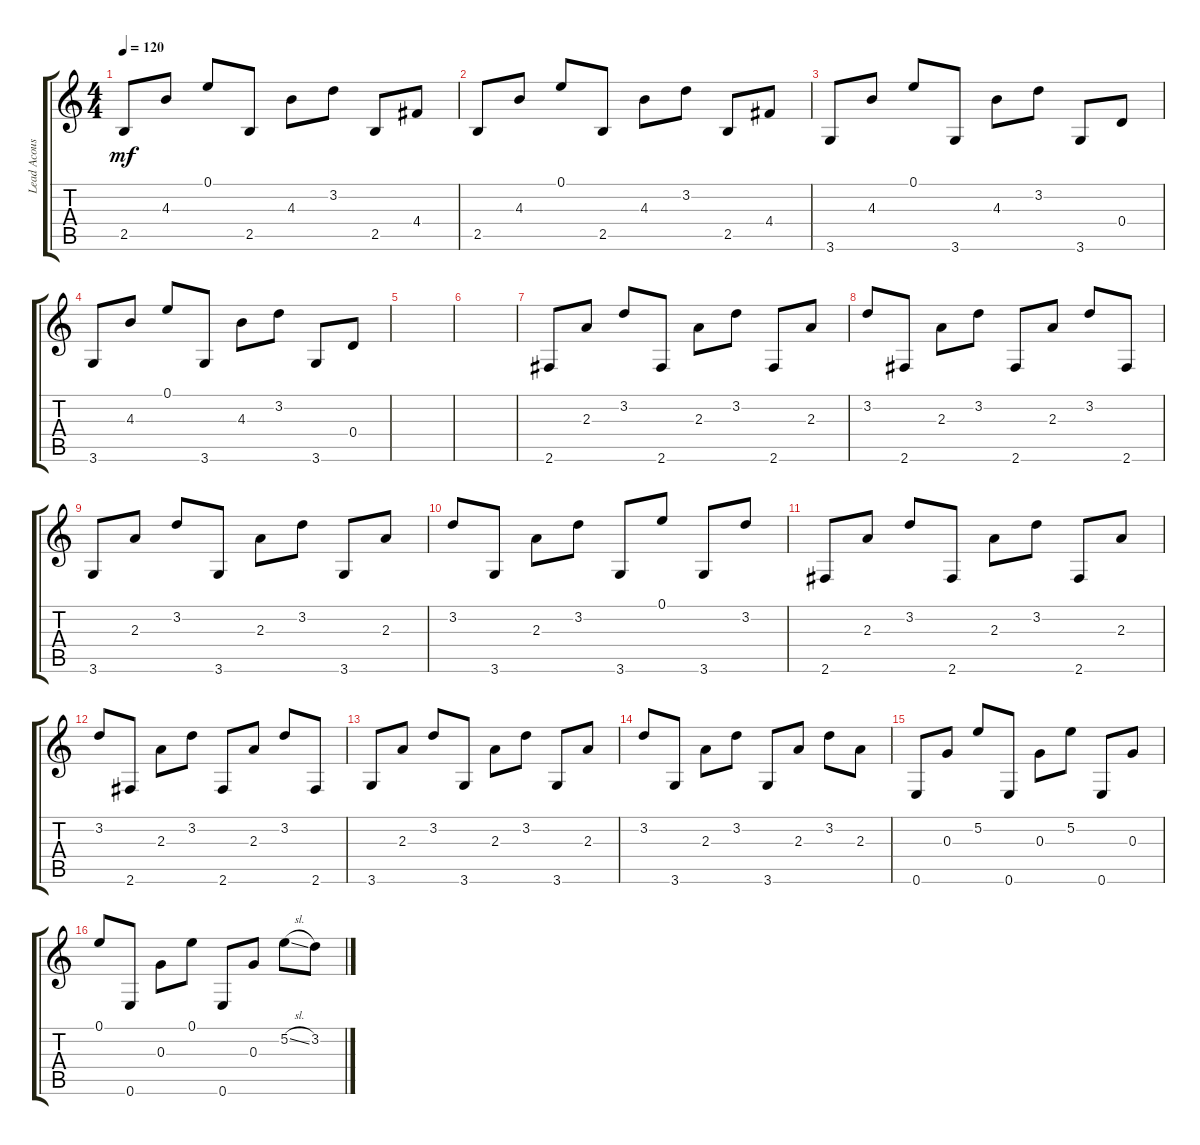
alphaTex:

\track ("Lead Acoustic" "Lead Acous") {instrument acousticguitarsteel}
\staff {score tabs}
\tuning (E4 B3 G3 D3 A2 E2) {hide}
\ts (4 4)
\tempo 120
\clef g2
\ks c
2.5.8{dy mf} 4.3.8 0.1.8 2.5.8 4.3.8 3.2.8 2.5.8 4.4.8 |
2.5.8 4.3.8 0.1.8 2.5.8 4.3.8 3.2.8 2.5.8 4.4.8 |
3.6.8 4.3.8 0.1.8 3.6.8 4.3.8 3.2.8 3.6.8 0.4.8 |
3.6.8 4.3.8 0.1.8 3.6.8 4.3.8 3.2.8 3.6.8 0.4.8 |
|
|
2.6.8 2.3.8 3.2.8 2.6.8 2.3.8 3.2.8 2.6.8 2.3.8 |
3.2.8 2.6.8 2.3.8 3.2.8 2.6.8 2.3.8 3.2.8 2.6.8 |
3.6.8 2.3.8 3.2.8 3.6.8 2.3.8 3.2.8 3.6.8 2.3.8 |
3.2.8 3.6.8 2.3.8 3.2.8 3.6.8 0.1.8 3.6.8 3.2.8 |
2.6.8 2.3.8 3.2.8 2.6.8 2.3.8 3.2.8 2.6.8 2.3.8 |
3.2.8 2.6.8 2.3.8 3.2.8 2.6.8 2.3.8 3.2.8 2.6.8 |
3.6.8 2.3.8 3.2.8 3.6.8 2.3.8 3.2.8 3.6.8 2.3.8 |
3.2.8 3.6.8 2.3.8 3.2.8 3.6.8 2.3.8 3.2.8 2.3.8 |
0.6.8 0.3.8 5.2.8 0.6.8 0.3.8 5.2.8 0.6.8 0.3.8 |
0.1.8 0.6.8 0.3.8 0.1.8 0.6.8 0.3.8 5.2{sl}.8 3.2.8
